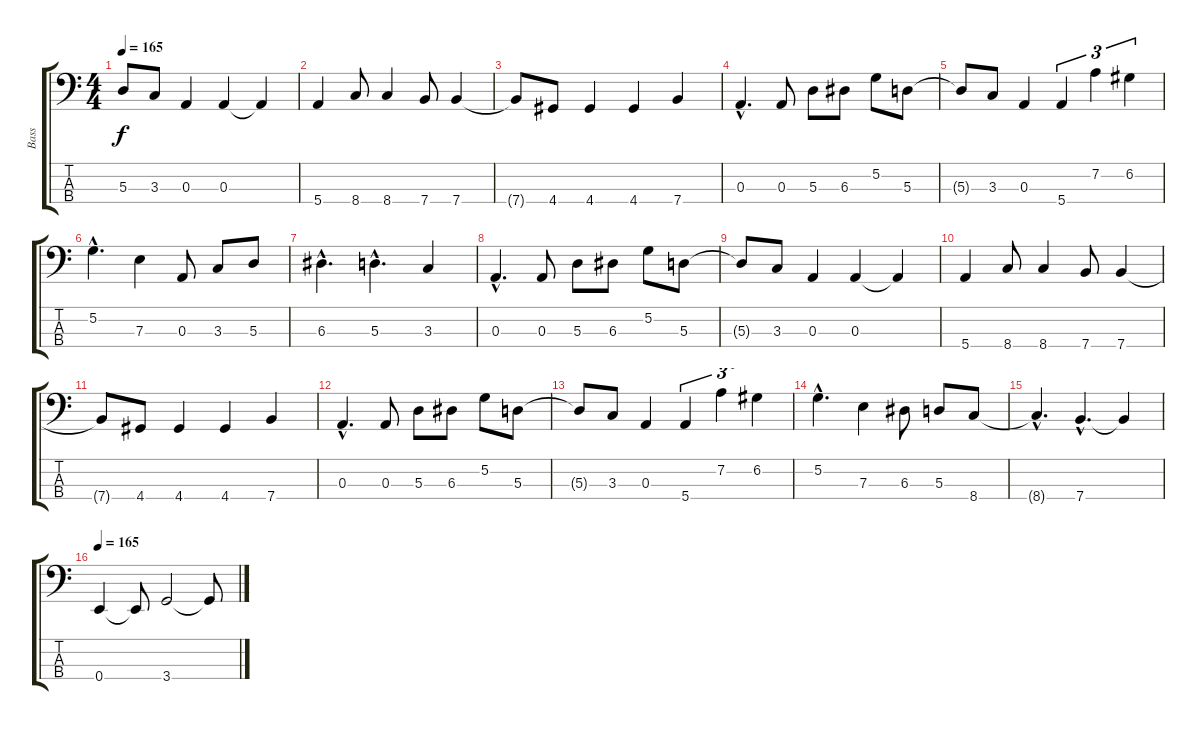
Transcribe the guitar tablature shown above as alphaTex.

\track ("Bass" "Bass") {instrument electricbassfinger}
\staff {score tabs}
\tuning (G2 D2 A1 E1) {hide}
\ts (4 4)
\tempo 165
\clef f4
\ks c
5.3{t}.8{dy f} 3.3.8 0.3.4 0.3.4 0.3{t}.4 |
5.4.4 8.4.8 8.4.4 7.4.8 7.4.4 |
7.4{t}.8 4.4.8 4.4.4 4.4.4 7.4.4 |
0.3{hac}.4{d} 0.3.8 5.3.8 6.3.8 5.2.8 5.3.8 |
5.3{t}.8 3.3.8 0.3.4 5.4.4{tu (3 2)} 7.2.4{tu (3 2)} 6.2.4{tu (3 2)} |
5.2{hac}.4{d} 7.3.4 0.3.8 3.3.8 5.3.8 |
6.3{hac}.4{d} 5.3{hac}.4{d} 3.3.4 |
0.3{hac}.4{d} 0.3.8 5.3.8 6.3.8 5.2.8 5.3.8 |
5.3{t}.8 3.3.8 0.3.4 0.3.4 0.3{t}.4 |
5.4.4 8.4.8 8.4.4 7.4.8 7.4.4 |
7.4{t}.8 4.4.8 4.4.4 4.4.4 7.4.4 |
0.3{hac}.4{d} 0.3.8 5.3.8 6.3.8 5.2.8 5.3.8 |
5.3{t}.8 3.3.8 0.3.4 5.4.4{tu (3 2)} 7.2.4{tu (3 2)} 6.2.4{tu (3 2)} |
5.2{hac}.4{d} 7.3.4 6.3.8 5.3.8 8.4.8 |
8.4{hac t}.4{d} 7.4{hac}.4{d} 7.4{t}.4 |
\tempo 165
0.4.4 0.4{t}.8 3.4.2 3.4{t}.8
